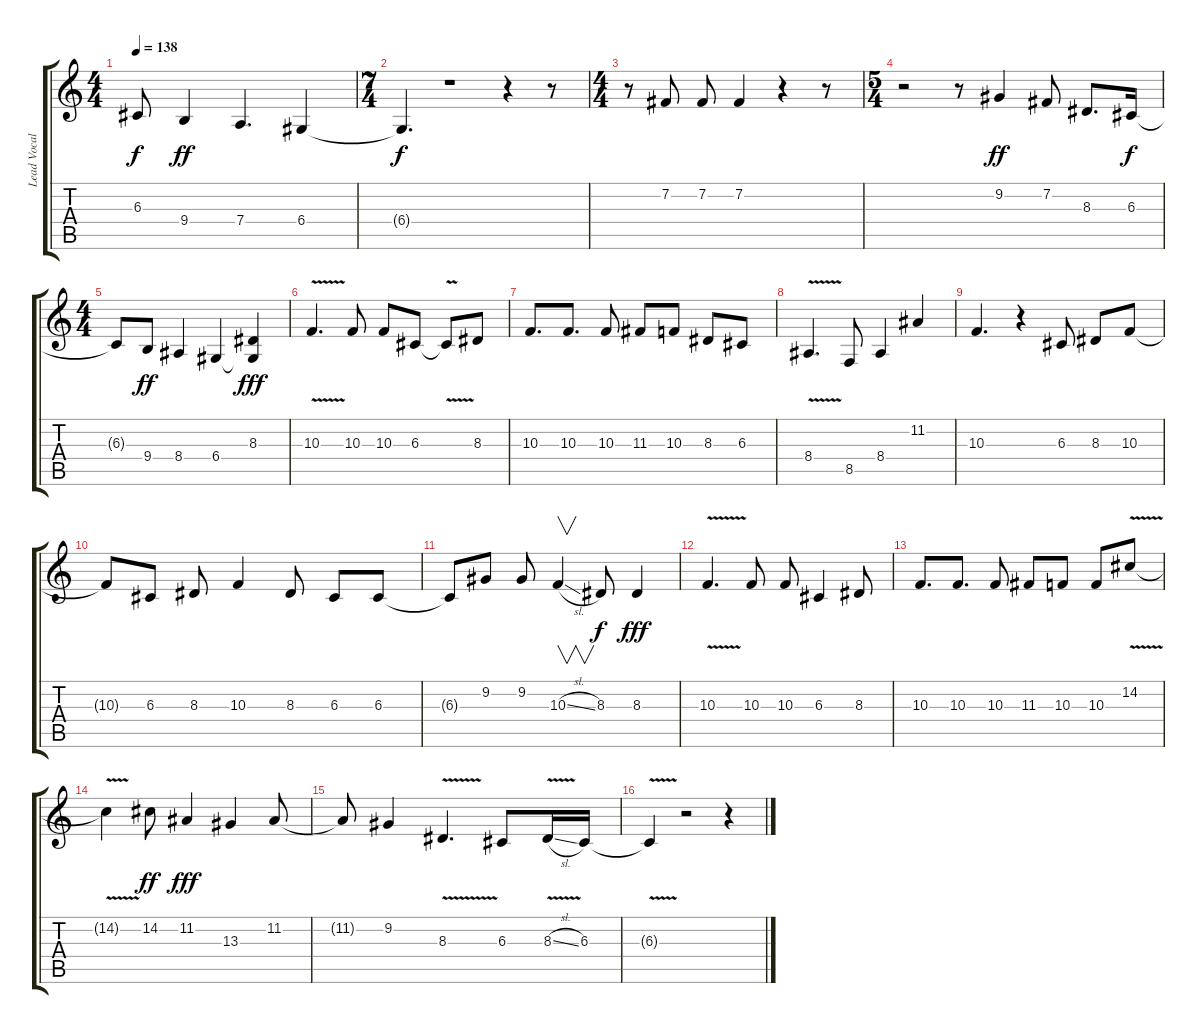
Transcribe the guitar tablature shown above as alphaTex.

\track ("Lead Vocals" "Lead Vocal") {instrument trumpet}
\staff {score tabs}
\tuning (E4 B3 G3 D3 A2 E2) {hide}
\ts (4 4)
\tempo 138
\clef g2
\ks c
6.3{t}.8{dy f} 9.4.4{dy ff} 7.4.4{d} 6.4.4 |
\ts (7 4)
6.4{t}.4{d dy f} r.1 r.4 r.8 |
\ts (4 4)
r.8 7.2.8 7.2.8 7.2.4 r.4 r.8 |
\ts (5 4)
r.2 r.8 9.2.4{dy ff} 7.2.8 8.3.8{d} 6.3.16{dy f} |
\ts (4 4)
6.3{t}.8 9.4.8{dy ff} 8.4.4 6.4.4 (8.3 6.4{t}).4{dy fff balance 8} |
10.3{v}.4{d} 10.3.8 10.3.8 6.3.8 6.3{v t}.8 8.3.8 |
10.3.8{d} 10.3.8{d} 10.3.8 11.3.8 10.3.8 8.3.8 6.3.8 |
8.4{v}.4{d} 8.5.8 8.4.4 11.2.4 |
10.3.4{d} r.4 6.3.8 8.3.8 10.3.8 |
10.3{t}.8 6.3.8 8.3.8 10.3.4 8.3.8 6.3.8 6.3.8 |
6.3{t}.8 9.2.8 9.2.8 10.3{sl}.4{v} 8.3.8{dy f} 8.3.4{dy fff} |
10.3{v}.4{d} 10.3.8 10.3.8 6.3.4 8.3.8 |
10.3.8{d} 10.3.8{d} 10.3.8 11.3.8 10.3.8 10.3.8 14.2{v}.8 |
14.2{t}.4 14.2.8{dy ff} 11.2.4{dy fff} 13.3.4 11.2.8 |
11.2{t}.8 9.2.4 8.3{v}.4{d} 6.3.8 8.3{v sl}.16 6.3.16 |
6.3{v t}.4 r.2 r.4
